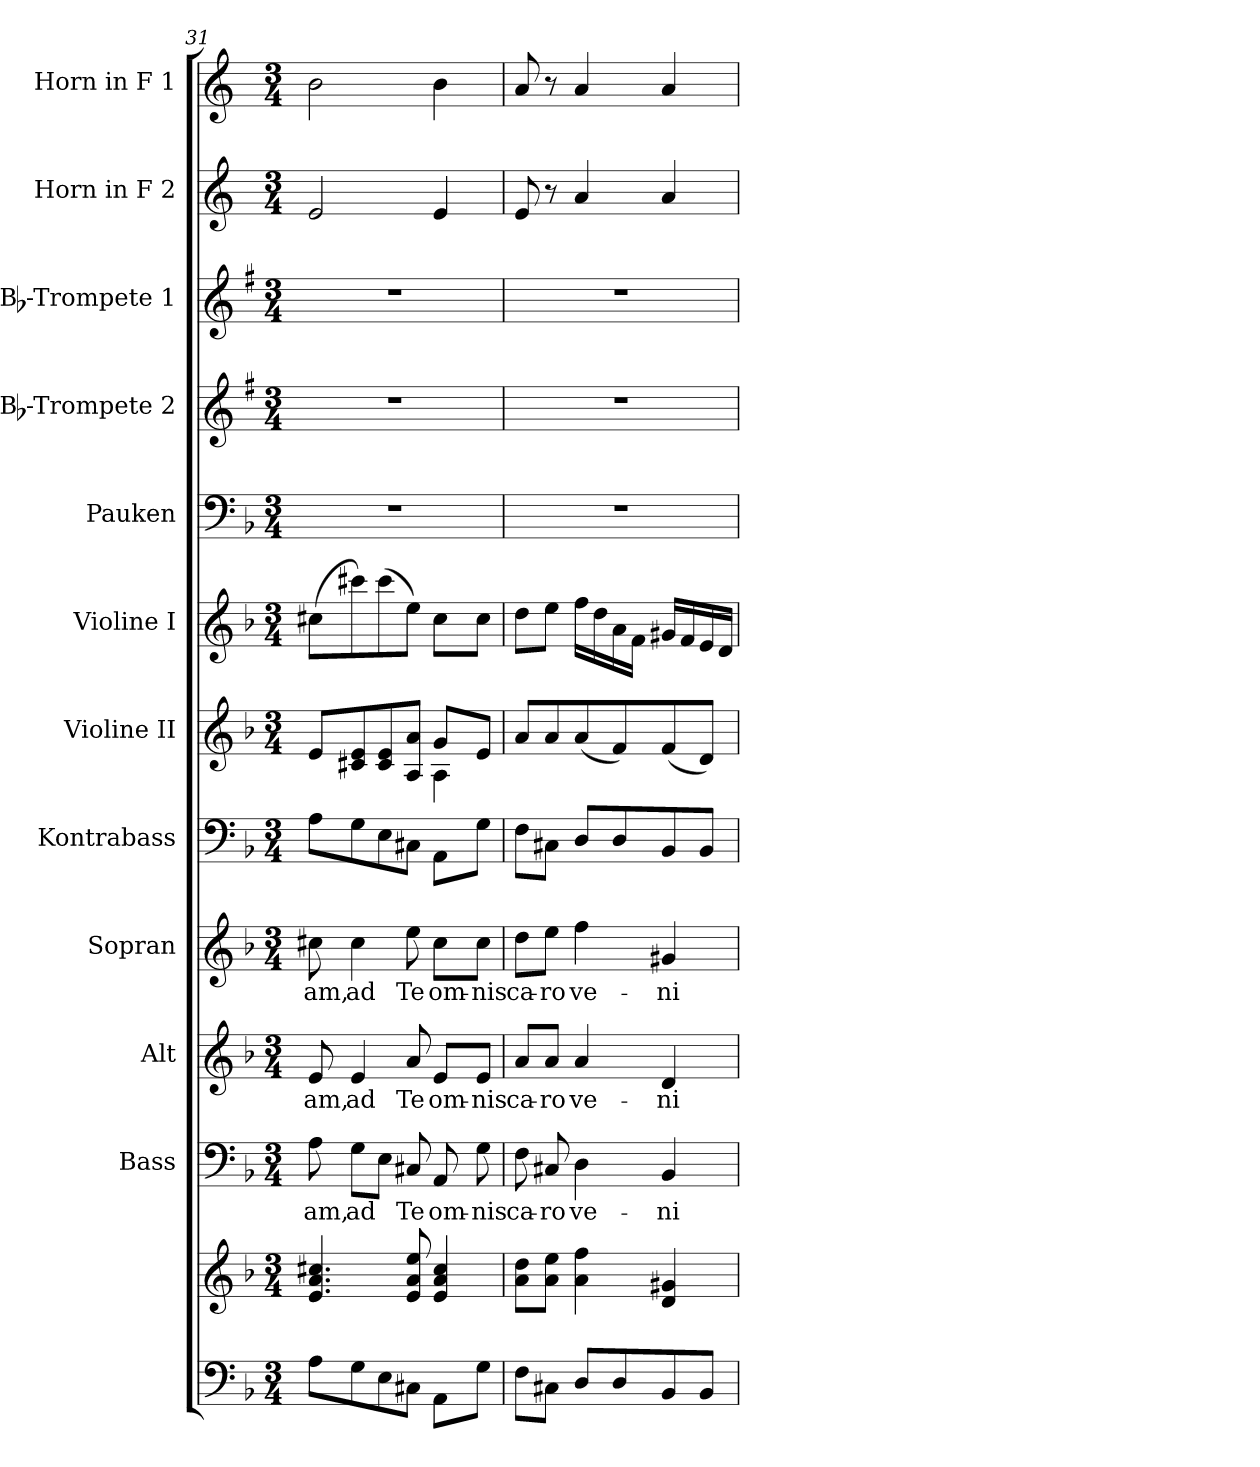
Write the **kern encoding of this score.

**kern	**kern	**kern	**text	**kern	**text	**kern	**text	**kern	**kern	**kern	**kern	**kern	**kern	**kern	**kern
*part12	*part12	*part11	*part11	*part10	*part10	*part9	*part9	*part8	*part7	*part6	*part5	*part4	*part3	*part2	*part1
*staff13	*staff12	*staff11	*staff11	*staff10	*staff10	*staff9	*staff9	*staff8	*staff7	*staff6	*staff5	*staff4	*staff3	*staff2	*staff1
*	*	*I"Bass	*	*I"Alt	*	*I"Sopran	*	*I"Kontrabass	*I"Violine II	*I"Violine I	*I"Pauken	*I"Bb-Trompete 2	*I"Bb-Trompete 1	*I"Horn in F 2	*I"Horn in F 1
*	*	*I'B.	*	*I'A.	*	*I'S.	*	*I'Kb.	*I'Vl. II	*I'Vl. I	*I'Pk.	*I'Bb Trp. 2	*I'Bb Trp. 1	*	*
*clefF4	*clefG2	*clefF4	*	*clefG2	*	*clefG2	*	*clefF4	*clefG2	*clefG2	*clefF4	*clefG2	*clefG2	*clefG2	*clefG2
*	*	*	*	*	*	*	*	*ITrd7c12	*	*	*	*ITrd1c2	*ITrd1c2	*ITrd4c7	*ITrd4c7
*k[b-]	*k[b-]	*k[b-]	*	*k[b-]	*	*k[b-]	*	*k[b-]	*k[b-]	*k[b-]	*k[b-]	*k[b-]	*k[b-]	*k[b-]	*k[b-]
*F:	*F:	*F:	*	*F:	*	*F:	*	*F:	*F:	*F:	*F:	*F:	*F:	*F:	*F:
*M3/4	*M3/4	*M3/4	*	*M3/4	*	*M3/4	*	*M3/4	*M3/4	*M3/4	*M3/4	*M3/4	*M3/4	*M3/4	*M3/4
=31	=31	=31	=31	=31	=31	=31	=31	=31	=31	=31	=31	=31	=31	=31	=31
!	!	!	!LO:LY:b	!	!LO:LY:b	!	!LO:LY:b	!	!	!	!	!	!	!	!
*	*	*	*	*	*	*	*	*	*^	*	*	*	*	*	*
8A\L	4.e/ 4.a/ 4.cc#X/	8A\	-am,	8e/	-am,	8cc#X\	-am,	8AA\L	8e/L	2ryy	(>8cc#X\L	2.r	2.r	2.r	2A/	2e\
!	!	!	!LO:LY:b	!	!LO:LY:b	!	!LO:LY:b	!	!	!	!	!	!	!	!	!
8G\	.	8G\L	ad	4e/	ad	4cc#\	ad	8GG\	8c#X/ 8e/	.	8ccc#X\)	.	.	.	.	.
8E\	.	8E\J	.	.	.	.	.	8EE\	8c#/ 8e/	.	(>8ccc#\	.	.	.	.	.
!	!	!	!LO:LY:b	!	!LO:LY:b	!	!LO:LY:b	!	!	!	!	!	!	!	!	!
8C#X\J	8e/ 8a/ 8ee/	8C#X/	Te	8a/	Te	8ee\	Te	8CC#X\J	8A/ 8a/J	.	8ee\J)	.	.	.	.	.
!	!	!	!LO:LY:b	!	!LO:LY:b	!	!LO:LY:b	!	!	!	!	!	!	!	!	!
8AA\L	4e/ 4a/ 4cc#/	8AA/	om-	8e/L	om-	8cc#\L	om-	8AAA\L	8g/L	4A\	8cc#\L	.	.	.	4A/	4e\
!	!	!	!LO:LY:b	!	!LO:LY:b	!	!LO:LY:b	!	!	!	!	!	!	!	!	!
8G\J	.	8G\	-nis	8e/J	-nis	8cc#\J	-nis	8GG\J	8e/J	.	8cc#\J	.	.	.	.	.
*	*	*	*	*	*	*	*	*	*v	*v	*	*	*	*	*	*
!!LO:PB:g=z
=32	=32	=32	=32	=32	=32	=32	=32	=32	=32	=32	=32	=32	=32	=32	=32
!	!	!	!LO:LY:b	!	!LO:LY:b	!	!LO:LY:b	!	!	!	!	!	!	!	!
8F\L	8a\ 8dd\L	8F\	ca-	8a/L	ca-	8dd\L	ca-	8FF\L	8a/L	8dd\L	2.r	2.r	2.r	8A/	8d/
!	!	!	!LO:LY:b	!	!LO:LY:b	!	!LO:LY:b	!	!	!	!	!	!	!	!
8C#X\J	8a\ 8ee\J	8C#X/	-ro	8a/J	-ro	8ee\J	-ro	8CC#X\J	8a/	8ee\J	.	.	.	8r	8r
!	!	!	!LO:LY:b	!	!LO:LY:b	!	!LO:LY:b	!	!	!	!	!	!	!	!
8D/L	4a\ 4ff\	4D\	ve-	4a/	ve-	4ff\	ve-	8DD/L	(<8a/	16ff\LL	.	.	.	4d/	4d/
.	.	.	.	.	.	.	.	.	.	16dd\	.	.	.	.	.
8D/	.	.	.	.	.	.	.	8DD/	8f/)	16a\	.	.	.	.	.
.	.	.	.	.	.	.	.	.	.	16f\JJ	.	.	.	.	.
!	!	!	!LO:LY:b	!	!LO:LY:b	!	!LO:LY:b	!	!	!	!	!	!	!	!
8BB-/	4d/ 4g#X/	4BB-/	-ni-	4d/	-ni-	4g#X/	-ni-	8BBB-/	(<8f/	16g#X/LL	.	.	.	4d/	4d/
.	.	.	.	.	.	.	.	.	.	16f/	.	.	.	.	.
8BB-/J	.	.	.	.	.	.	.	8BBB-/J	8d/J)	16e/	.	.	.	.	.
.	.	.	.	.	.	.	.	.	.	16d/JJ	.	.	.	.	.
=	=	=	=	=	=	=	=	=	=	=	=	=	=	=	=
*-	*-	*-	*-	*-	*-	*-	*-	*-	*-	*-	*-	*-	*-	*-	*-
